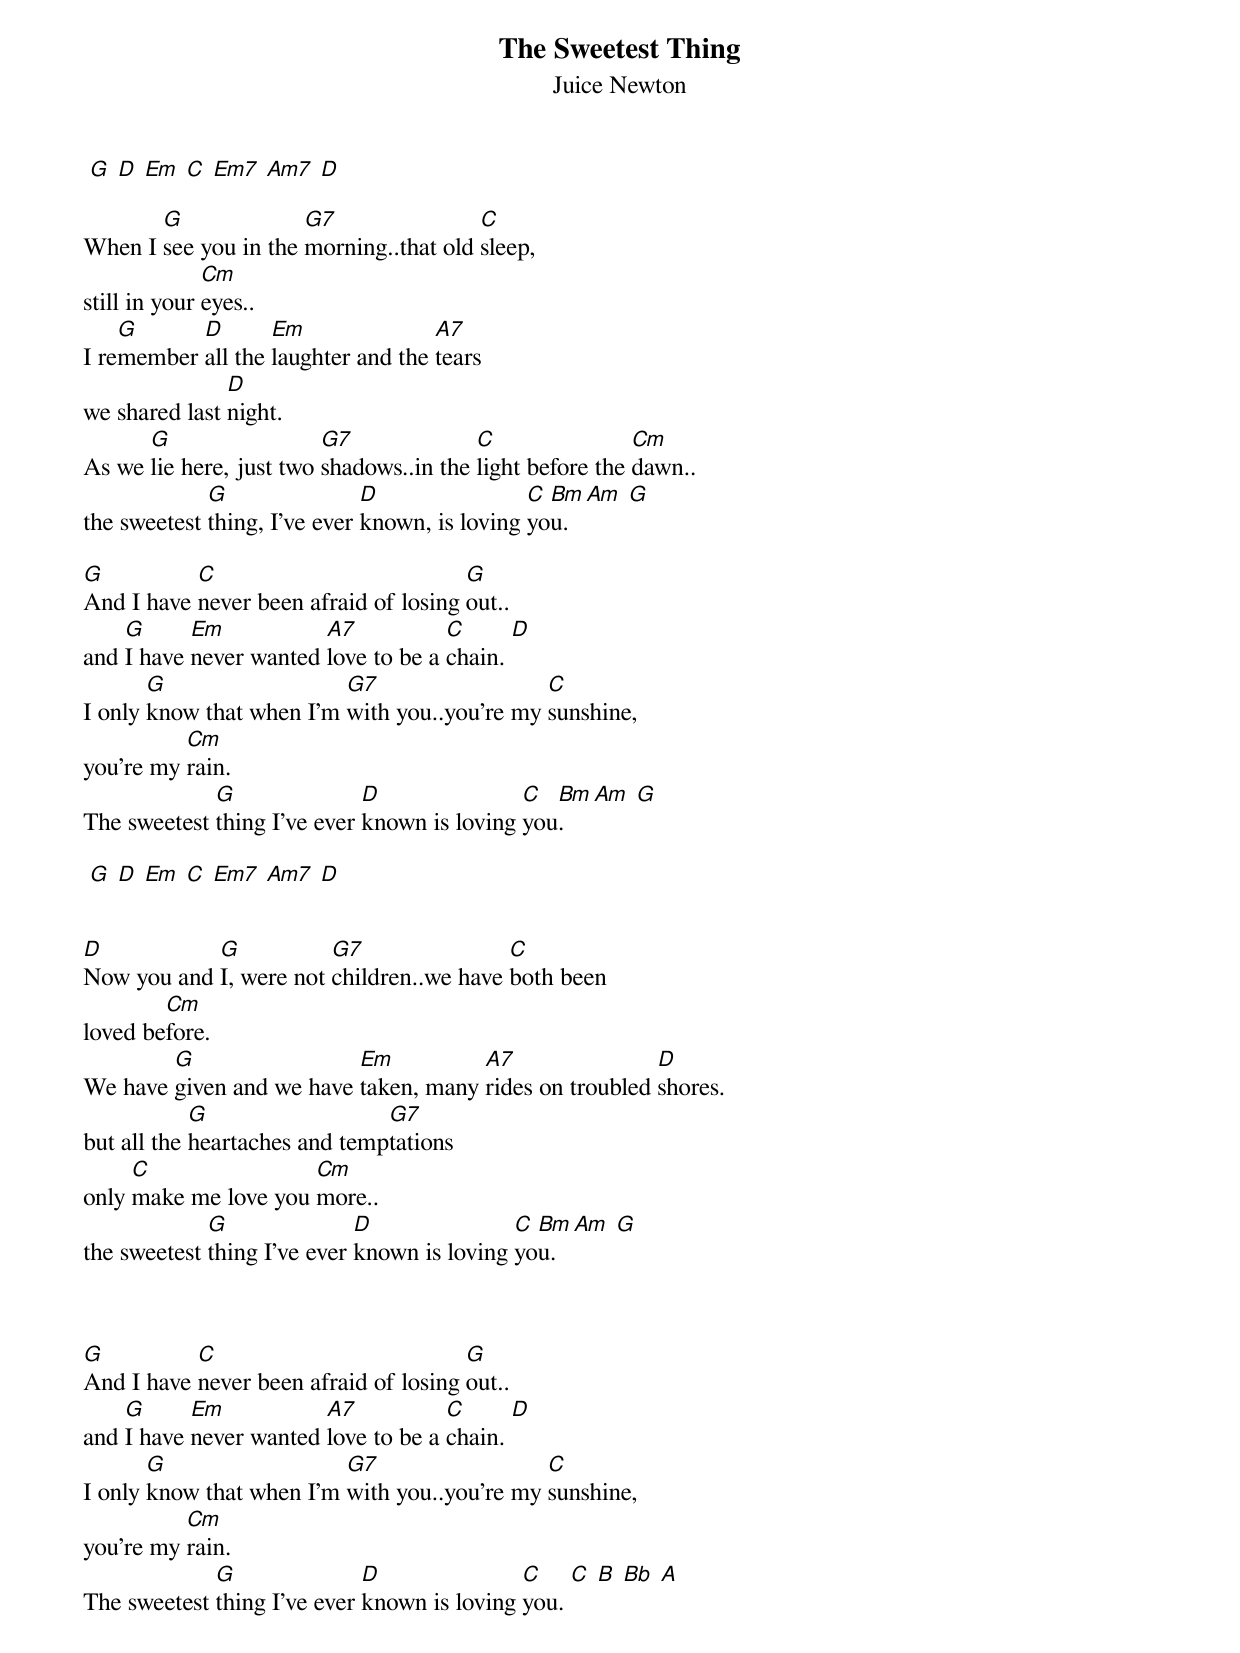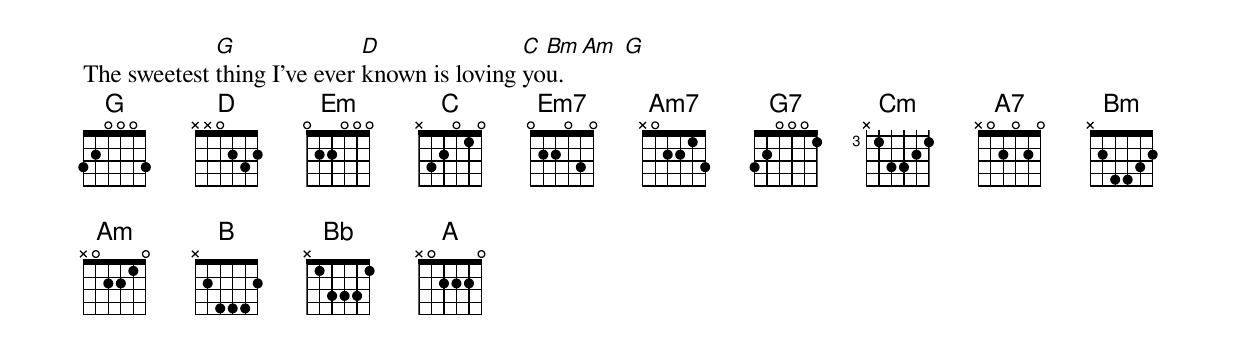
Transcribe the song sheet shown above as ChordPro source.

{title: The Sweetest Thing}
{subtitle: Juice Newton}

 [G] [D] [Em] [C] [Em7] [Am7] [D]

When I [G]see you in the [G7]morning..that old [C]sleep,
still in your [Cm]eyes..
I re[G]member [D]all the [Em]laughter and the [A7]tears
we shared last [D]night.
As we [G]lie here, just two [G7]shadows..in the [C]light before the [Cm]dawn..
the sweetest [G]thing, I've ever [D]known, is loving [C]yo[Bm]u. [Am] [G]

[G]And I have [C]never been afraid of losing [G]out..
and [G]I have [Em]never wanted [A7]love to be a [C]chain. [D]
I only [G]know that when I'm [G7]with you..you're my [C]sunshine,
you're my [Cm]rain.
The sweetest [G]thing I've ever [D]known is loving [C]you[Bm]. [Am] [G]

 [G] [D] [Em] [C] [Em7] [Am7] [D]


[D]Now you and [G]I, were not [G7]children..we have [C]both been
loved be[Cm]fore.
We have [G]given and we have [Em]taken, many [A7]rides on troubled [D]shores.
but all the [G]heartaches and temp[G7]tations
only [C]make me love you [Cm]more..
the sweetest [G]thing I've ever [D]known is loving [C]yo[Bm]u. [Am] [G]



[G]And I have [C]never been afraid of losing [G]out..
and [G]I have [Em]never wanted [A7]love to be a [C]chain. [D]
I only [G]know that when I'm [G7]with you..you're my [C]sunshine,
you're my [Cm]rain.
The sweetest [G]thing I've ever [D]known is loving [C]you. [C] [B] [Bb] [A]

The sweetest [G]thing I've ever [D]known is loving [C]yo[Bm]u. [Am] [G]
